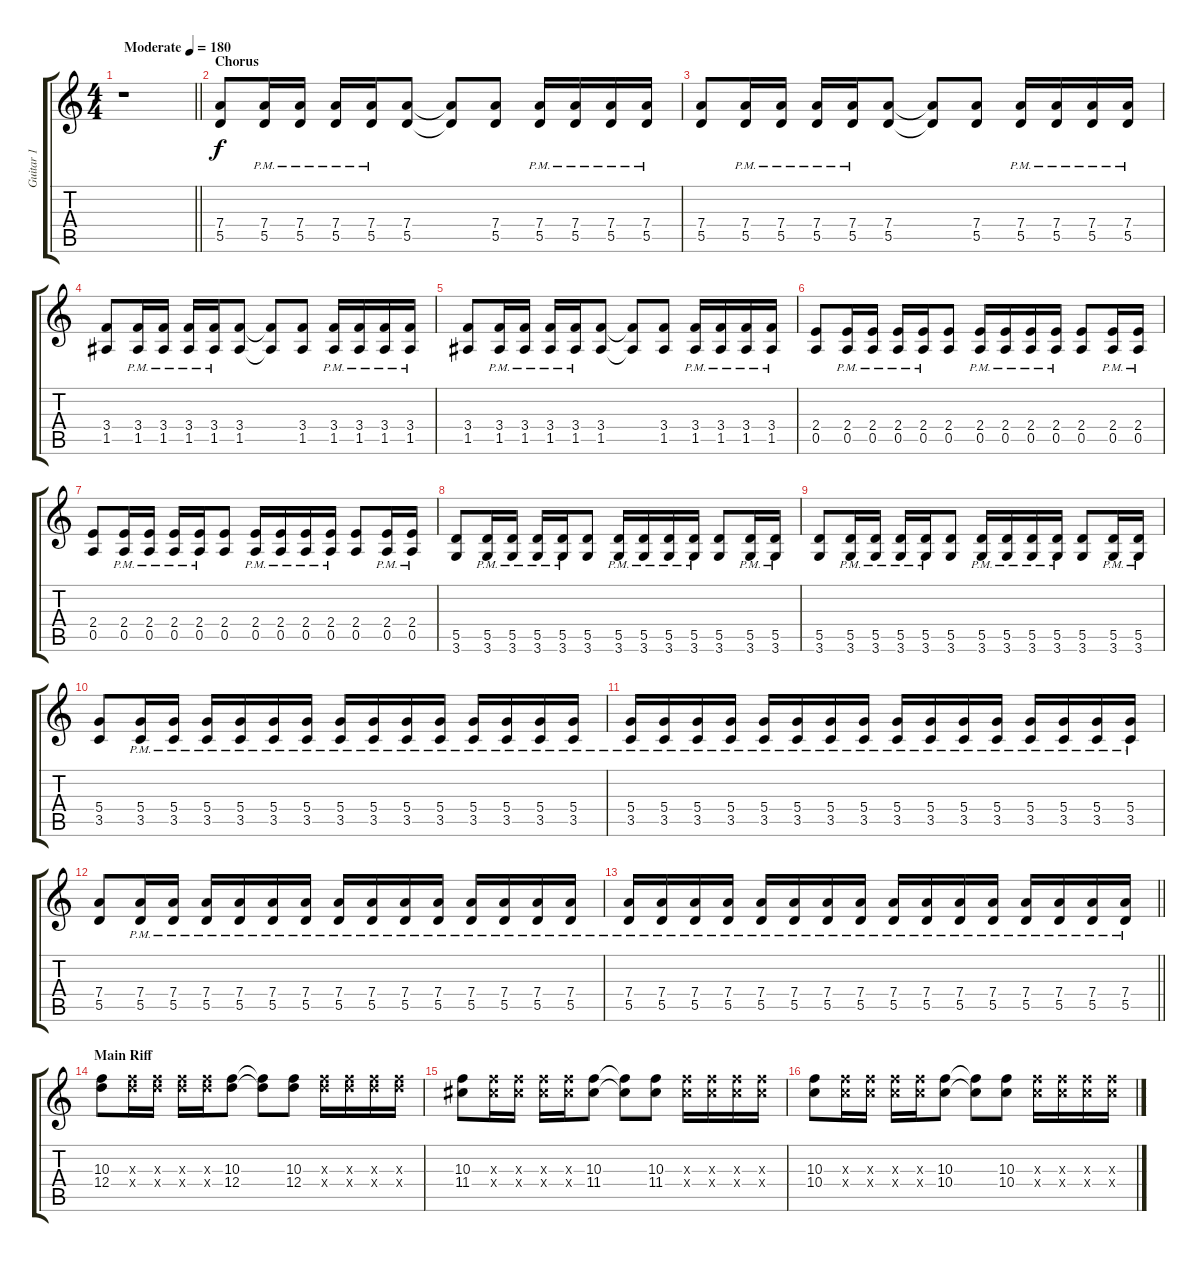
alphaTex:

\track ("Guitar 1" "Guitar 1") {instrument overdrivenguitar}
\staff {score tabs}
\tuning (E4 B3 G3 D3 A2 E2) {hide}
\ts (4 4)
\tempo (180 "Moderate")
\clef g2
\barLineRight lightlight
\ks c
r.1{dy f instrument overdrivenguitar} |
\section ("" "Chorus")
(7.4 5.5).8 (7.4{pm} 5.5{pm}).16 (7.4{pm} 5.5{pm}).16 (7.4{pm} 5.5{pm}).16 (7.4{pm} 5.5{pm}).16 (7.4 5.5).8 (7.4{t} 5.5{t}).8 (7.4 5.5).8 (7.4{pm} 5.5{pm}).16 (7.4{pm} 5.5{pm}).16 (7.4{pm} 5.5{pm}).16 (7.4{pm} 5.5{pm}).16 |
(7.4 5.5).8 (7.4{pm} 5.5{pm}).16 (7.4{pm} 5.5{pm}).16 (7.4{pm} 5.5{pm}).16 (7.4{pm} 5.5{pm}).16 (7.4 5.5).8 (7.4{t} 5.5{t}).8 (7.4 5.5).8 (7.4{pm} 5.5{pm}).16 (7.4{pm} 5.5{pm}).16 (7.4{pm} 5.5{pm}).16 (7.4{pm} 5.5{pm}).16 |
(3.4 1.5).8 (3.4{pm} 1.5{pm}).16 (3.4{pm} 1.5{pm}).16 (3.4{pm} 1.5{pm}).16 (3.4{pm} 1.5{pm}).16 (3.4 1.5).8 (3.4{t} 1.5{t}).8 (3.4 1.5).8 (3.4{pm} 1.5{pm}).16 (3.4{pm} 1.5{pm}).16 (3.4{pm} 1.5{pm}).16 (3.4{pm} 1.5{pm}).16 |
(3.4 1.5).8 (3.4{pm} 1.5{pm}).16 (3.4{pm} 1.5{pm}).16 (3.4{pm} 1.5{pm}).16 (3.4{pm} 1.5{pm}).16 (3.4 1.5).8 (3.4{t} 1.5{t}).8 (3.4 1.5).8 (3.4{pm} 1.5{pm}).16 (3.4{pm} 1.5{pm}).16 (3.4{pm} 1.5{pm}).16 (3.4{pm} 1.5{pm}).16 |
(2.4 0.5).8 (2.4{pm} 0.5{pm}).16 (2.4{pm} 0.5{pm}).16 (2.4{pm} 0.5{pm}).16 (2.4{pm} 0.5{pm}).16 (2.4 0.5).8 (2.4{pm} 0.5{pm}).16 (2.4{pm} 0.5{pm}).16 (2.4{pm} 0.5{pm}).16 (2.4{pm} 0.5{pm}).16 (2.4 0.5).8 (2.4{pm} 0.5{pm}).16 (2.4{pm} 0.5{pm}).16 |
(2.4 0.5).8 (2.4{pm} 0.5{pm}).16 (2.4{pm} 0.5{pm}).16 (2.4{pm} 0.5{pm}).16 (2.4{pm} 0.5{pm}).16 (2.4 0.5).8 (2.4{pm} 0.5{pm}).16 (2.4{pm} 0.5{pm}).16 (2.4{pm} 0.5{pm}).16 (2.4{pm} 0.5{pm}).16 (2.4 0.5).8 (2.4{pm} 0.5{pm}).16 (2.4{pm} 0.5{pm}).16 |
(5.5 3.6).8 (5.5{pm} 3.6{pm}).16 (5.5{pm} 3.6{pm}).16 (5.5{pm} 3.6{pm}).16 (5.5{pm} 3.6{pm}).16 (5.5 3.6).8 (5.5{pm} 3.6{pm}).16 (5.5{pm} 3.6{pm}).16 (5.5{pm} 3.6{pm}).16 (5.5{pm} 3.6{pm}).16 (5.5 3.6).8 (5.5{pm} 3.6{pm}).16 (5.5{pm} 3.6{pm}).16 |
(5.5 3.6).8 (5.5{pm} 3.6{pm}).16 (5.5{pm} 3.6{pm}).16 (5.5{pm} 3.6{pm}).16 (5.5{pm} 3.6{pm}).16 (5.5 3.6).8 (5.5{pm} 3.6{pm}).16 (5.5{pm} 3.6{pm}).16 (5.5{pm} 3.6{pm}).16 (5.5{pm} 3.6{pm}).16 (5.5 3.6).8 (5.5{pm} 3.6{pm}).16 (5.5{pm} 3.6{pm}).16 |
(5.4 3.5).8 (5.4{pm} 3.5{pm}).16 (5.4{pm} 3.5{pm}).16 (5.4{pm} 3.5{pm}).16 (5.4{pm} 3.5{pm}).16 (5.4{pm} 3.5{pm}).16 (5.4{pm} 3.5{pm}).16 (5.4{pm} 3.5{pm}).16 (5.4{pm} 3.5{pm}).16 (5.4{pm} 3.5{pm}).16 (5.4{pm} 3.5{pm}).16 (5.4{pm} 3.5{pm}).16 (5.4{pm} 3.5{pm}).16 (5.4{pm} 3.5{pm}).16 (5.4{pm} 3.5{pm}).16 |
(5.4{pm} 3.5{pm}).16 (5.4{pm} 3.5{pm}).16 (5.4{pm} 3.5{pm}).16 (5.4{pm} 3.5{pm}).16 (5.4{pm} 3.5{pm}).16 (5.4{pm} 3.5{pm}).16 (5.4{pm} 3.5{pm}).16 (5.4{pm} 3.5{pm}).16 (5.4{pm} 3.5{pm}).16 (5.4{pm} 3.5{pm}).16 (5.4{pm} 3.5{pm}).16 (5.4{pm} 3.5{pm}).16 (5.4{pm} 3.5{pm}).16 (5.4{pm} 3.5{pm}).16 (5.4{pm} 3.5{pm}).16 (5.4{pm} 3.5{pm}).16 |
(7.4 5.5).8 (7.4{pm} 5.5{pm}).16 (7.4{pm} 5.5{pm}).16 (7.4{pm} 5.5{pm}).16 (7.4{pm} 5.5{pm}).16 (7.4{pm} 5.5{pm}).16 (7.4{pm} 5.5{pm}).16 (7.4{pm} 5.5{pm}).16 (7.4{pm} 5.5{pm}).16 (7.4{pm} 5.5{pm}).16 (7.4{pm} 5.5{pm}).16 (7.4{pm} 5.5{pm}).16 (7.4{pm} 5.5{pm}).16 (7.4{pm} 5.5{pm}).16 (7.4{pm} 5.5{pm}).16 |
\barLineRight lightlight
(7.4{pm} 5.5{pm}).16 (7.4{pm} 5.5{pm}).16 (7.4{pm} 5.5{pm}).16 (7.4{pm} 5.5{pm}).16 (7.4{pm} 5.5{pm}).16 (7.4{pm} 5.5{pm}).16 (7.4{pm} 5.5{pm}).16 (7.4{pm} 5.5{pm}).16 (7.4{pm} 5.5{pm}).16 (7.4{pm} 5.5{pm}).16 (7.4{pm} 5.5{pm}).16 (7.4{pm} 5.5{pm}).16 (7.4{pm} 5.5{pm}).16 (7.4{pm} 5.5{pm}).16 (7.4{pm} 5.5{pm}).16 (7.4{pm} 5.5{pm}).16 |
\section ("" "Main Riff")
(10.3 12.4).8 (10.3{x} 12.4{x}).16 (10.3{x} 12.4{x}).16 (10.3{x} 12.4{x}).16 (10.3{x} 12.4{x}).16 (10.3 12.4).8 (10.3{t} 12.4{t}).8 (10.3 12.4).8 (10.3{x} 12.4{x}).16 (10.3{x} 12.4{x}).16 (10.3{x} 12.4{x}).16 (10.3{x} 12.4{x}).16 |
(10.3 11.4).8 (10.3{x} 11.4{x}).16 (10.3{x} 11.4{x}).16 (10.3{x} 11.4{x}).16 (10.3{x} 11.4{x}).16 (10.3 11.4).8 (10.3{t} 11.4{t}).8 (10.3 11.4).8 (10.3{x} 11.4{x}).16 (10.3{x} 11.4{x}).16 (10.3{x} 11.4{x}).16 (10.3{x} 11.4{x}).16 |
(10.3 10.4).8 (10.3{x} 10.4{x}).16 (10.3{x} 10.4{x}).16 (10.3{x} 10.4{x}).16 (10.3{x} 10.4{x}).16 (10.3 10.4).8 (10.3{t} 10.4{t}).8 (10.3 10.4).8 (10.3{x} 10.4{x}).16 (10.3{x} 10.4{x}).16 (10.3{x} 10.4{x}).16 (10.3{x} 10.4{x}).16
